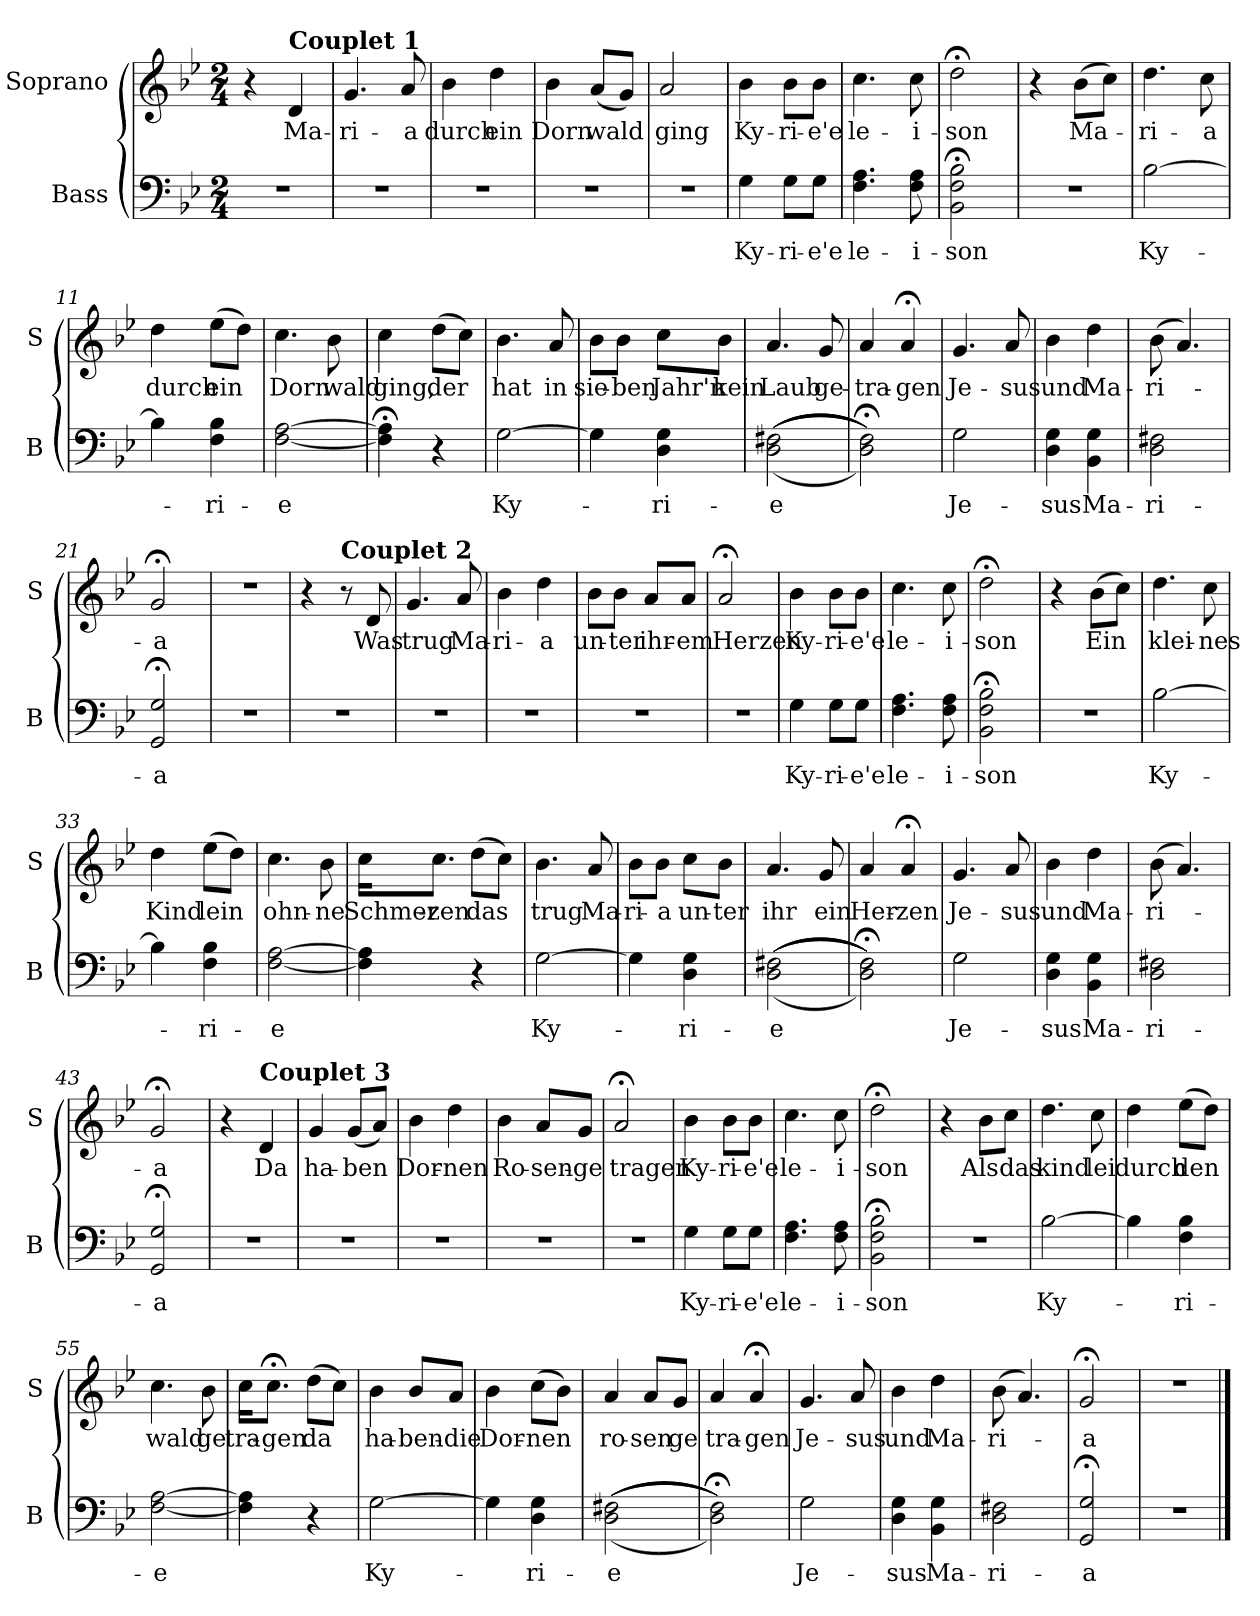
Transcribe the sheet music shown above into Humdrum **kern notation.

**kern	**text	**kern	**text
*part2	*part2	*part1	*part1
*staff2	*staff2	*staff1	*staff1
*I"Bass	*	*I"Soprano	*
*I'B	*	*I'S	*
*clefF4	*	*clefG2	*
*k[b-e-]	*	*k[b-e-]	*
*M2/4	*	*M2/4	*
=1	=1	=1	=1
2r	.	4r	.
!	!	!LO:TX:a:B:t=Couplet 1	!
!	!	!	!LO:LY:b
.	.	4d/	Ma-
=2	=2	=2	=2
!	!	!	!LO:LY:b
2r	.	4.g/	-ri-
!	!	!	!LO:LY:b
.	.	8a/	-a
=3	=3	=3	=3
!	!	!	!LO:LY:b
2r	.	4b-\	durch
!	!	!	!LO:LY:b
.	.	4dd\	ein
=4	=4	=4	=4
!	!	!	!LO:LY:b
2r	.	4b-\	Dorn
!	!	!	!LO:LY:b
.	.	(<8a/L	wald
.	.	8g/J)	.
=5	=5	=5	=5
!	!	!	!LO:LY:b
2r	.	2a/	ging
=6	=6	=6	=6
!	!LO:LY:b	!	!LO:LY:b
4G\	Ky-	4b-\	Ky-
!	!LO:LY:b	!	!LO:LY:b
8G\L	-ri-	8b-\L	-ri-
!	!LO:LY:b	!	!LO:LY:b
8G\J	-e'e	8b-\J	-e'e
=7	=7	=7	=7
!	!LO:LY:b	!	!LO:LY:b
4.F\ 4.A\	le-	4.cc\	le-
!	!LO:LY:b	!	!LO:LY:b
8F\ 8A\	-i-	8cc\	-i-
=8	=8	=8	=8
!	!LO:LY:b	!	!LO:LY:b
2BB-\; 2F\; 2B-\;	-son	2dd;\	-son
=9	=9	=9	=9
2r	.	4r	.
!	!	!	!LO:LY:b
.	.	(>8b-\L	Ma-
.	.	8cc\J)	.
=10	=10	=10	=10
!	!LO:LY:b	!	!LO:LY:b
[2B-\	Ky-	4.dd\	-ri-
!	!	!	!LO:LY:b
.	.	8cc\	-a
=11	=11	=11	=11
!	!	!	!LO:LY:b
4B-\]	.	4dd\	durch
!	!LO:LY:b	!	!LO:LY:b
4F\ 4B-\	-ri-	(>8ee-\L	ein
.	.	8dd\J)	.
=12	=12	=12	=12
!	!LO:LY:b	!	!LO:LY:b
[2F\ [2A\	-e	4.cc\	Dorn
!	!	!	!LO:LY:b
.	.	8b-\	wald
!!LO:LB:g=z
=13	=13	=13	=13
!	!	!	!LO:LY:b
4F\]; 4A\];	.	4cc\	ging,
!	!	!	!LO:LY:b
4r	.	(>8dd\L	der
.	.	8cc\J)	.
=14	=14	=14	=14
!	!LO:LY:b	!	!LO:LY:b
[2G\	Ky-	4.b-\	hat
!	!	!	!LO:LY:b
.	.	8a/	in
=15	=15	=15	=15
!	!	!	!LO:LY:b
4G\]	.	8b-\L	sie-
!	!	!	!LO:LY:b
.	.	8b-\J	-ben
!	!LO:LY:b	!	!LO:LY:b
4D\ 4G\	-ri-	8cc\L	Jahr'n
!	!	!	!LO:LY:b
.	.	8b-\J	kein
=16	=16	=16	=16
!	!LO:LY:b	!	!LO:LY:b
(>(>(>(>(>2D\ 2F#X\	-e	4.a/	Laub
!	!	!	!LO:LY:b
.	.	8g/	ge-
=17	=17	=17	=17
!	!	!	!LO:LY:b
2D\; 2F\;)))))	.	4a/	-tra-
!	!	!	!LO:LY:b
.	.	4a;</	-gen
=18	=18	=18	=18
!	!LO:LY:b	!	!LO:LY:b
2G\	Je-	4.g/	Je-
!	!	!	!LO:LY:b
.	.	8a/	-sus
=19	=19	=19	=19
!	!LO:LY:b	!	!LO:LY:b
4D\ 4G\	-sus	4b-\	und
!	!LO:LY:b	!	!LO:LY:b
4BB-\ 4G\	Ma-	4dd\	Ma-
=20	=20	=20	=20
!	!LO:LY:b	!	!LO:LY:b
2D\ 2F#X\	-ri-	(>8b-\	-ri-
.	.	4.a/)	.
=21	=21	=21	=21
!	!LO:LY:b	!	!LO:LY:b
2GG/; 2G/;	-a	2g;</	-a
=22	=22	=22	=22
2r	.	2r	.
!!LO:LB:g=z
=23	=23	=23	=23
2r	.	4r	.
!	!	!LO:TX:a:B:t=Couplet 2	!
.	.	8r	.
!	!	!	!LO:LY:b
.	.	8d/	Was
=24	=24	=24	=24
!	!	!	!LO:LY:b
2r	.	4.g/	trug
!	!	!	!LO:LY:b
.	.	8a/	Ma-
=25	=25	=25	=25
!	!	!	!LO:LY:b
2r	.	4b-\	-ri-
!	!	!	!LO:LY:b
.	.	4dd\	-a
=26	=26	=26	=26
!	!	!	!LO:LY:b
2r	.	8b-\L	un-
!	!	!	!LO:LY:b
.	.	8b-\J	-ter
!	!	!	!LO:LY:b
.	.	8a/L	ihr-
!	!	!	!LO:LY:b
.	.	8a/J	-em
=27	=27	=27	=27
!	!	!	!LO:LY:b
2r	.	2a;</	Herzen
=28	=28	=28	=28
!	!LO:LY:b	!	!LO:LY:b
4G\	Ky-	4b-\	Ky-
!	!LO:LY:b	!	!LO:LY:b
8G\L	-ri-	8b-\L	-ri-
!	!LO:LY:b	!	!LO:LY:b
8G\J	-e'e	8b-\J	-e'e
=29	=29	=29	=29
!	!LO:LY:b	!	!LO:LY:b
4.F\ 4.A\	le-	4.cc\	le-
!	!LO:LY:b	!	!LO:LY:b
8F\ 8A\	-i-	8cc\	-i-
=30	=30	=30	=30
!	!LO:LY:b	!	!LO:LY:b
2BB-\; 2F\; 2B-\;	-son	2dd;\	-son
=31	=31	=31	=31
2r	.	4r	.
!	!	!	!LO:LY:b
.	.	(>8b-\L	Ein
.	.	8cc\J)	.
=32	=32	=32	=32
!	!LO:LY:b	!	!LO:LY:b
[2B-\	Ky-	4.dd\	klei-
!	!	!	!LO:LY:b
.	.	8cc\	-nes
=33	=33	=33	=33
!	!	!	!LO:LY:b
4B-\]	.	4dd\	Kind
!	!LO:LY:b	!	!LO:LY:b
4F\ 4B-\	-ri-	(>8ee-\L	lein
.	.	8dd\J)	.
=34	=34	=34	=34
!	!LO:LY:b	!	!LO:LY:b
[2F\ [2A\	-e	4.cc\	ohn-
!	!	!	!LO:LY:b
.	.	8b-\	-ne
!!LO:LB:g=z
=35	=35	=35	=35
!	!	!	!LO:LY:b
4F\] 4A\]	.	16cc\KL	Schmer-
!	!	!	!LO:LY:b
.	.	8.cc\J	-zen
!	!	!	!LO:LY:b
4r	.	(>8dd\L	das
.	.	8cc\J)	.
=36	=36	=36	=36
!	!LO:LY:b	!	!LO:LY:b
[2G\	Ky-	4.b-\	trug
!	!	!	!LO:LY:b
.	.	8a/	Ma-
=37	=37	=37	=37
!	!	!	!LO:LY:b
4G\]	.	8b-\L	-ri-
!	!	!	!LO:LY:b
.	.	8b-\J	-a
!	!LO:LY:b	!	!LO:LY:b
4D\ 4G\	-ri-	8cc\L	un-
!	!	!	!LO:LY:b
.	.	8b-\J	-ter
=38	=38	=38	=38
!	!LO:LY:b	!	!LO:LY:b
(>(>(>(>(>2D\ 2F#X\	-e	4.a/	ihr
!	!	!	!LO:LY:b
.	.	8g/	ein
=39	=39	=39	=39
!	!	!	!LO:LY:b
2D\; 2F\;)))))	.	4a/	Her-
!	!	!	!LO:LY:b
.	.	4a;</	-zen
=40	=40	=40	=40
!	!LO:LY:b	!	!LO:LY:b
2G\	Je-	4.g/	Je-
!	!	!	!LO:LY:b
.	.	8a/	-sus
=41	=41	=41	=41
!	!LO:LY:b	!	!LO:LY:b
4D\ 4G\	-sus	4b-\	und
!	!LO:LY:b	!	!LO:LY:b
4BB-\ 4G\	Ma-	4dd\	Ma-
=42	=42	=42	=42
!	!LO:LY:b	!	!LO:LY:b
2D\ 2F#X\	-ri-	(>8b-\	-ri-
.	.	4.a/)	.
=43	=43	=43	=43
!	!LO:LY:b	!	!LO:LY:b
2GG/; 2G/;	-a	2g;</	-a
!!LO:LB:g=z
=44	=44	=44	=44
2r	.	4r	.
!	!	!LO:TX:a:B:t=Couplet 3	!
!	!	!	!LO:LY:b
.	.	4d/	Da
=45	=45	=45	=45
!	!	!	!LO:LY:b
2r	.	4g/	ha-
!	!	!	!LO:LY:b
.	.	(<8g/L	-ben
.	.	8a/J)	.
=46	=46	=46	=46
!	!	!	!LO:LY:b
2r	.	4b-\	Dor-
!	!	!	!LO:LY:b
.	.	4dd\	-nen
=47	=47	=47	=47
!	!	!	!LO:LY:b
2r	.	4b-\	Ro-
!	!	!	!LO:LY:b
.	.	8a/L	-sen-
!	!	!	!LO:LY:b
.	.	8g/J	-ge
=48	=48	=48	=48
!	!	!	!LO:LY:b
2r	.	2a;</	tragen
=49	=49	=49	=49
!	!LO:LY:b	!	!LO:LY:b
4G\	Ky-	4b-\	Ky-
!	!LO:LY:b	!	!LO:LY:b
8G\L	-ri-	8b-\L	-ri-
!	!LO:LY:b	!	!LO:LY:b
8G\J	-e'e	8b-\J	-e'e
=50	=50	=50	=50
!	!LO:LY:b	!	!LO:LY:b
4.F\ 4.A\	le-	4.cc\	le-
!	!LO:LY:b	!	!LO:LY:b
8F\ 8A\	-i-	8cc\	-i-
=51	=51	=51	=51
!	!LO:LY:b	!	!LO:LY:b
2BB-\; 2F\; 2B-\;	-son	2dd;\	-son
=52	=52	=52	=52
2r	.	4r	.
!	!	!	!LO:LY:b
.	.	8b-\L	Als
!	!	!	!LO:LY:b
.	.	8cc\J	das
=53	=53	=53	=53
!	!LO:LY:b	!	!LO:LY:b
[2B-\	Ky-	4.dd\	kind
!	!	!	!LO:LY:b
.	.	8cc\	lei
=54	=54	=54	=54
!	!	!	!LO:LY:b
4B-\]	.	4dd\	durch
!	!LO:LY:b	!	!LO:LY:b
4F\ 4B-\	-ri-	(>8ee-\L	den
.	.	8dd\J)	.
=55	=55	=55	=55
!	!LO:LY:b	!	!LO:LY:b
[2F\ [2A\	-e	4.cc\	wald
!	!	!	!LO:LY:b
.	.	8b-\	ge
!!LO:PB:g=z
=56	=56	=56	=56
!	!	!	!LO:LY:b
4F\] 4A\]	.	16cc\KL	tra-
!	!	!	!LO:LY:b
.	.	8.cc;\J	-gen
!	!	!	!LO:LY:b
4r	.	(>8dd\L	da
.	.	8cc\J)	.
=57	=57	=57	=57
!	!LO:LY:b	!	!LO:LY:b
[2G\	Ky-	4b-\	ha-
!	!	!	!LO:LY:b
.	.	8b-/L	-ben-
!	!	!	!LO:LY:b
.	.	8a/J	-die
=58	=58	=58	=58
!	!	!	!LO:LY:b
4G\]	.	4b-\	Dor-
!	!LO:LY:b	!	!LO:LY:b
4D\ 4G\	-ri-	(>8cc\L	-nen
.	.	8b-\J)	.
=59	=59	=59	=59
!	!LO:LY:b	!	!LO:LY:b
(>(>(>(>(>2D\ 2F#X\	-e	4a/	ro-
!	!	!	!LO:LY:b
.	.	8a/L	-sen
!	!	!	!LO:LY:b
.	.	8g/J	ge
=60	=60	=60	=60
!	!	!	!LO:LY:b
2D\; 2F\;)))))	.	4a/	tra-
!	!	!	!LO:LY:b
.	.	4a;</	-gen
=61	=61	=61	=61
!	!LO:LY:b	!	!LO:LY:b
2G\	Je-	4.g/	Je-
!	!	!	!LO:LY:b
.	.	8a/	-sus
=62	=62	=62	=62
!	!LO:LY:b	!	!LO:LY:b
4D\ 4G\	-sus	4b-\	und
!	!LO:LY:b	!	!LO:LY:b
4BB-\ 4G\	Ma-	4dd\	Ma-
=63	=63	=63	=63
!	!LO:LY:b	!	!LO:LY:b
2D\ 2F#X\	-ri-	(>8b-\	-ri-
.	.	4.a/)	.
=64	=64	=64	=64
!	!LO:LY:b	!	!LO:LY:b
2GG/; 2G/;	-a	2g;</	-a
=65	=65	=65	=65
2r	.	2r	.
==	==	==	==
*-	*-	*-	*-
